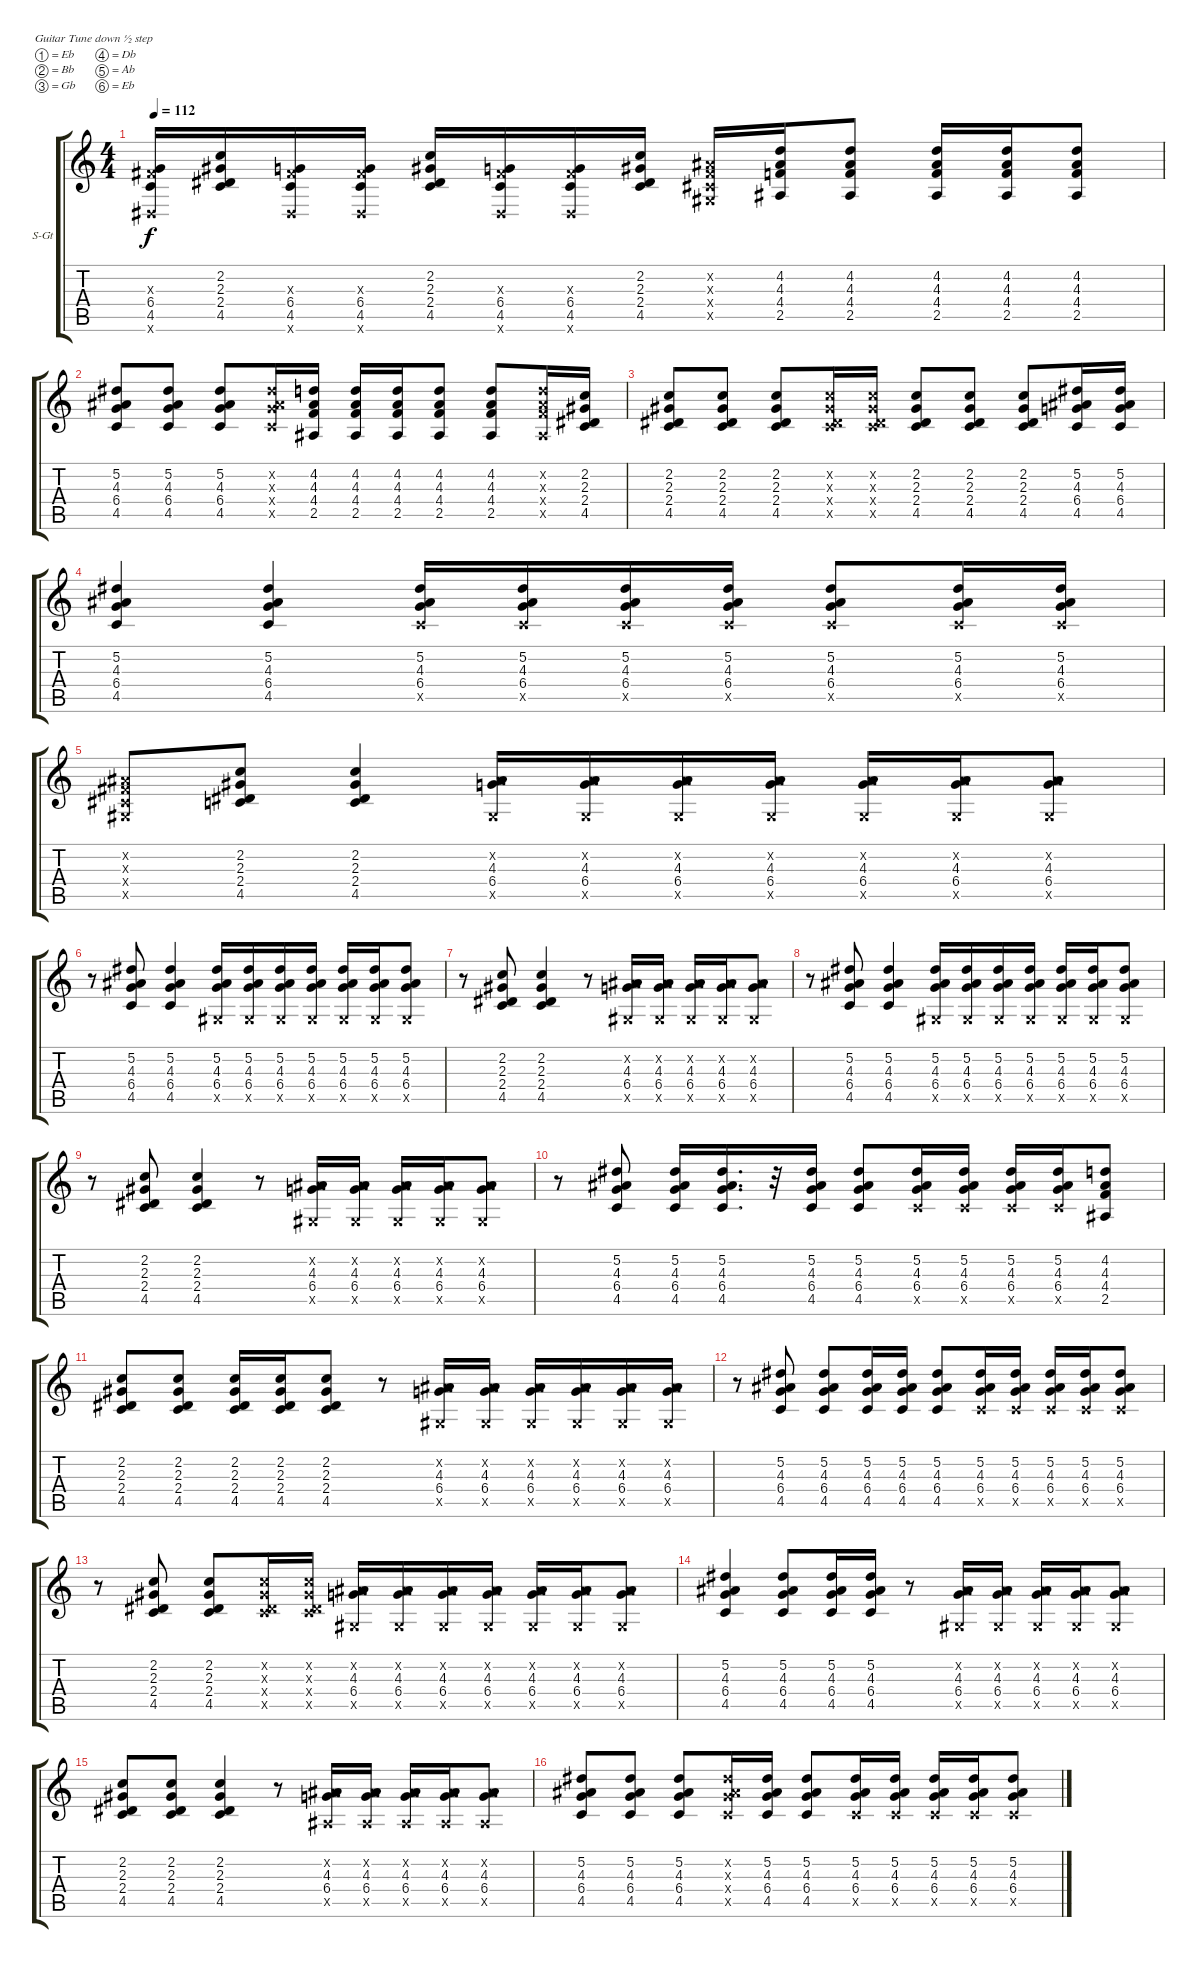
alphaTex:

\bracketExtendMode groupsimilarinstruments
\firstSystemTrackNameOrientation horizontal
\otherSystemsTrackNameOrientation horizontal
\track ("Guitar II" "S-Gt") {instrument acousticguitarsteel}
\staff {score tabs}
\tuning (Eb4 Bb3 Gb3 Db3 Ab2 Eb2)
\ts (4 4)
\tempo 112
\clef g2
\ks c
(0.3{x} 6.4 4.5 0.6{x}).16{dy f} (2.2 2.3 2.4 4.5).16 (0.3{x} 6.4 4.5 0.6{x}).16 (0.3{x} 6.4 4.5 0.6{x}).16 (2.2 2.3 2.4 4.5).16 (0.3{x} 6.4 4.5 0.6{x}).16 (0.3{x} 6.4 4.5 0.6{x}).16 (2.2 2.3 2.4 4.5).16 (0.2{x} 0.3{x} 0.4{x} 0.5{x}).16 (4.2 4.3 4.4 2.5).16 (4.2 4.3 4.4 2.5).8 (4.2 4.3 4.4 2.5).16 (4.2 4.3 4.4 2.5).16 (4.2 4.3 4.4 2.5).8 |
(5.2 4.3 6.4 4.5).8 (5.2 4.3 6.4 4.5).8 (5.2 4.3 6.4 4.5).8 (5.2{x} 4.3{x} 6.4{x} 4.5{x}).16 (4.2 4.3 4.4 2.5).16 (4.2 4.3 4.4 2.5).16 (4.2 4.3 4.4 2.5).16 (4.2 4.3 4.4 2.5).8 (4.2 4.3 4.4 2.5).8 (4.2{x} 4.3{x} 4.4{x} 2.5{x}).16 (2.2 2.3 2.4 4.5).16 |
(2.2 2.3 2.4 4.5).8 (2.2 2.3 2.4 4.5).8 (2.2 2.3 2.4 4.5).8 (2.2{x} 2.3{x} 2.4{x} 4.5{x}).16 (2.2{x} 2.3{x} 2.4{x} 4.5{x}).16 (2.2 2.3 2.4 4.5).8 (2.2 2.3 2.4 4.5).8 (2.2 2.3 2.4 4.5).8 (5.2 4.3 6.4 4.5).16 (5.2 4.3 6.4 4.5).16 |
(5.2 4.3 6.4 4.5).4 (5.2 4.3 6.4 4.5).4 (5.2 4.3 6.4 4.5{x}).16 (5.2 4.3 6.4 4.5{x}).16 (5.2 4.3 6.4 4.5{x}).16 (5.2 4.3 6.4 4.5{x}).16 (5.2 4.3 6.4 4.5{x}).8 (5.2 4.3 6.4 4.5{x}).16 (5.2 4.3 6.4 4.5{x}).16 |
(0.2{x} 0.3{x} 0.4{x} 0.5{x}).8 (2.2 2.3 2.4 4.5).8 (2.2 2.3 2.4 4.5).4 (0.2{x} 4.3 6.4 0.5{x}).16 (0.2{x} 4.3 6.4 0.5{x}).16 (0.2{x} 4.3 6.4 0.5{x}).16 (0.2{x} 4.3 6.4 0.5{x}).16 (0.2{x} 4.3 6.4 0.5{x}).16 (0.2{x} 4.3 6.4 0.5{x}).16 (0.2{x} 4.3 6.4 0.5{x}).8 |
r.8 (5.2 4.3 6.4 4.5).8 (5.2 4.3 6.4 4.5).4 (5.2 4.3 6.4 0.5{x}).16 (5.2 4.3 6.4 0.5{x}).16 (5.2 4.3 6.4 0.5{x}).16 (5.2 4.3 6.4 0.5{x}).16 (5.2 4.3 6.4 0.5{x}).16 (5.2 4.3 6.4 0.5{x}).16 (5.2 4.3 6.4 0.5{x}).8 |
r.8 (2.2 2.3 2.4 4.5).8 (2.2 2.3 2.4 4.5).4 r.8 (0.2{x} 4.3 6.4 0.5{x}).16 (0.2{x} 4.3 6.4 0.5{x}).16 (0.2{x} 4.3 6.4 0.5{x}).16 (0.2{x} 4.3 6.4 0.5{x}).16 (0.2{x} 4.3 6.4 0.5{x}).8 |
r.8 (5.2 4.3 6.4 4.5).8 (5.2 4.3 6.4 4.5).4 (5.2 4.3 6.4 0.5{x}).16 (5.2 4.3 6.4 0.5{x}).16 (5.2 4.3 6.4 0.5{x}).16 (5.2 4.3 6.4 0.5{x}).16 (5.2 4.3 6.4 0.5{x}).16 (5.2 4.3 6.4 0.5{x}).16 (5.2 4.3 6.4 0.5{x}).8 |
r.8 (2.2 2.3 2.4 4.5).8 (2.2 2.3 2.4 4.5).4 r.8 (0.2{x} 4.3 6.4 0.5{x}).16 (0.2{x} 4.3 6.4 0.5{x}).16 (0.2{x} 4.3 6.4 0.5{x}).16 (0.2{x} 4.3 6.4 0.5{x}).16 (0.2{x} 4.3 6.4 0.5{x}).8 |
r.8 (5.2 4.3 6.4 4.5).8 (5.2 4.3 6.4 4.5).16 (5.2 4.3 6.4 4.5).16{d} r.32 (5.2 4.3 6.4 4.5).16 (5.2 4.3 6.4 4.5).8 (5.2 4.3 6.4 4.5{x}).16 (5.2 4.3 6.4 4.5{x}).16 (5.2 4.3 6.4 4.5{x}).16 (5.2 4.3 6.4 4.5{x}).16 (4.2 4.3 4.4 2.5).8 |
(2.2 2.3 2.4 4.5).8 (2.2 2.3 2.4 4.5).8 (2.2 2.3 2.4 4.5).16 (2.2 2.3 2.4 4.5).16 (2.2 2.3 2.4 4.5).8 r.8 (0.2{x} 4.3 6.4 0.5{x}).16 (0.2{x} 4.3 6.4 0.5{x}).16 (0.2{x} 4.3 6.4 0.5{x}).16 (0.2{x} 4.3 6.4 0.5{x}).16 (0.2{x} 4.3 6.4 0.5{x}).16 (0.2{x} 4.3 6.4 0.5{x}).16 |
r.8 (5.2 4.3 6.4 4.5).8 (5.2 4.3 6.4 4.5).8 (5.2 4.3 6.4 4.5).16 (5.2 4.3 6.4 4.5).16 (5.2 4.3 6.4 4.5).8 (5.2 4.3 6.4 4.5{x}).16 (5.2 4.3 6.4 4.5{x}).16 (5.2 4.3 6.4 4.5{x}).16 (5.2 4.3 6.4 4.5{x}).16 (5.2 4.3 6.4 4.5{x}).8 |
r.8 (2.2 2.3 2.4 4.5).8 (2.2 2.3 2.4 4.5).8 (2.2{x} 2.3{x} 2.4{x} 4.5{x}).16 (2.2{x} 2.3{x} 2.4{x} 4.5{x}).16 (0.2{x} 4.3 6.4 0.5{x}).16 (0.2{x} 4.3 6.4 0.5{x}).16 (0.2{x} 4.3 6.4 0.5{x}).16 (0.2{x} 4.3 6.4 0.5{x}).16 (0.2{x} 4.3 6.4 0.5{x}).16 (0.2{x} 4.3 6.4 0.5{x}).16 (0.2{x} 4.3 6.4 0.5{x}).8 |
(5.2 4.3 6.4 4.5).4 (5.2 4.3 6.4 4.5).8 (5.2 4.3 6.4 4.5).16 (5.2 4.3 6.4 4.5).16 r.8 (0.2{x} 4.3 6.4 0.5{x}).16 (0.2{x} 4.3 6.4 0.5{x}).16 (0.2{x} 4.3 6.4 0.5{x}).16 (0.2{x} 4.3 6.4 0.5{x}).16 (0.2{x} 4.3 6.4 0.5{x}).8 |
(2.2 2.3 2.4 4.5).8 (2.2 2.3 2.4 4.5).8 (2.2 2.3 2.4 4.5).4 r.8 (0.2{x} 4.3 6.4 2.5{x}).16 (0.2{x} 4.3 6.4 2.5{x}).16 (0.2{x} 4.3 6.4 2.5{x}).16 (0.2{x} 4.3 6.4 2.5{x}).16 (0.2{x} 4.3 6.4 2.5{x}).8 |
(5.2 4.3 6.4 4.5).8 (5.2 4.3 6.4 4.5).8 (5.2 4.3 6.4 4.5).8 (5.2{x} 4.3{x} 6.4{x} 4.5{x}).16 (5.2 4.3 6.4 4.5).16 (5.2 4.3 6.4 4.5).8 (5.2 4.3 6.4 4.5{x}).16 (5.2 4.3 6.4 4.5{x}).16 (5.2 4.3 6.4 4.5{x}).16 (5.2 4.3 6.4 4.5{x}).16 (5.2 4.3 6.4 4.5{x}).8
